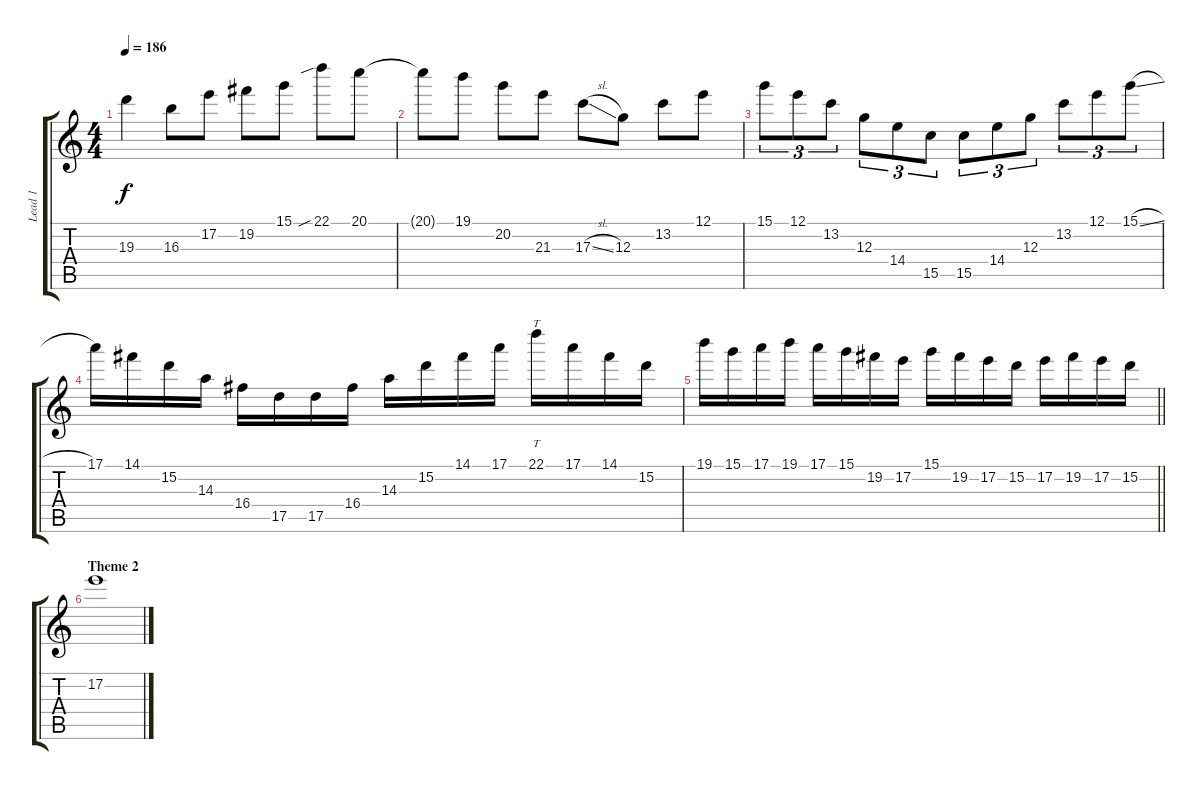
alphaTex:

\track ("Lead 1" "Lead 1") {instrument overdrivenguitar}
\staff {score tabs}
\tuning (E4 B3 G3 D3 A2 E2) {hide}
\ts (4 4)
\tempo 186
\clef g2
\ks c
19.3{t}.4{dy f} 16.3.8 17.2.8 19.2.8 15.1.8 22.1{sib}.8 20.1.8 |
20.1{t}.8 19.1.8 20.2.8 21.3.8 17.3{sl}.8 12.3.8 13.2.8 12.1.8 |
15.1.8{tu (3 2)} 12.1.8{tu (3 2)} 13.2.8{tu (3 2)} 12.3.8{tu (3 2)} 14.4.8{tu (3 2)} 15.5.8{tu (3 2)} 15.5.8{tu (3 2)} 14.4.8{tu (3 2)} 12.3.8{tu (3 2)} 13.2.8{tu (3 2)} 12.1.8{tu (3 2)} 15.1{sl}.8{tu (3 2)} |
17.1.16 14.1.16 15.2.16 14.3.16 16.4.16 17.5.16 17.5.16 16.4.16 14.3.16 15.2.16 14.1.16 17.1.16 22.1.16{tt} 17.1.16 14.1.16 15.2.16 |
\barLineRight lightlight
19.1.16 15.1.16 17.1.16 19.1.16 17.1.16 15.1.16 19.2.16 17.2.16 15.1.16 19.2.16 17.2.16 15.2.16 17.2.16 19.2.16 17.2.16 15.2.16 |
\section ("" "Theme 2")
17.2.1
